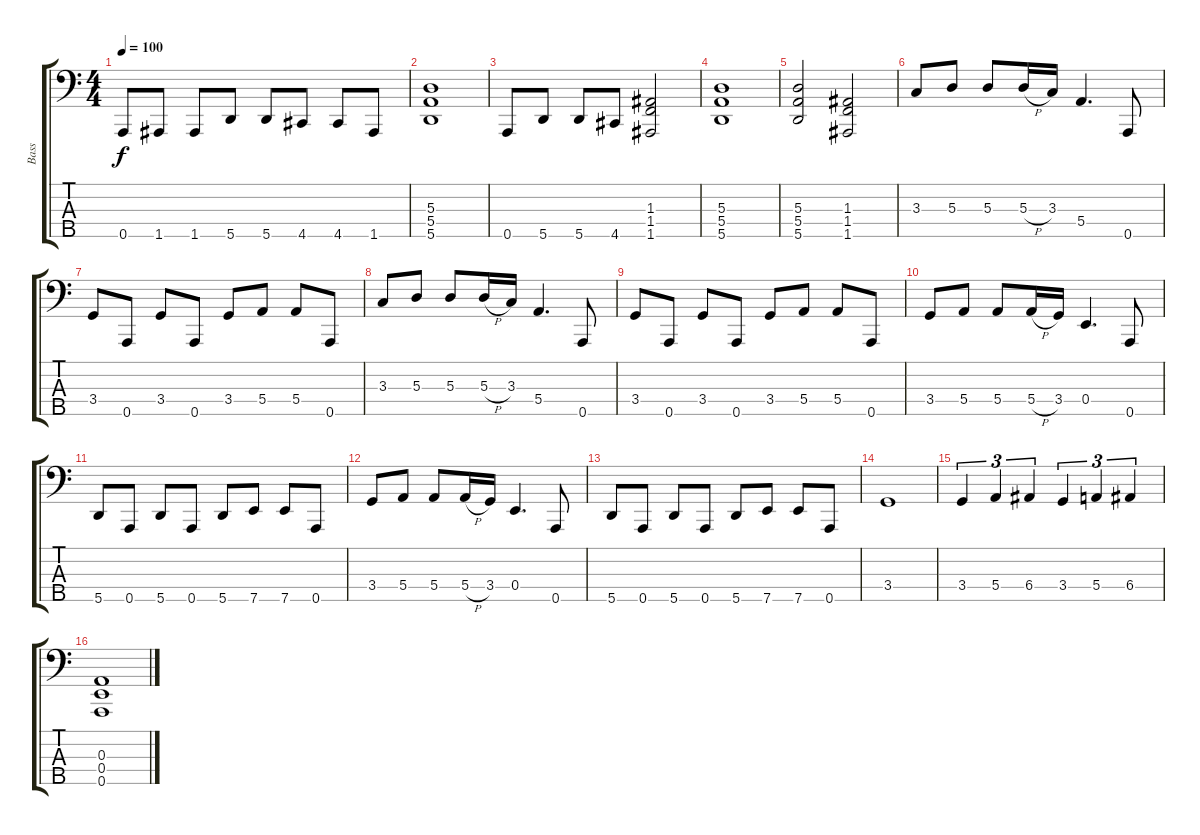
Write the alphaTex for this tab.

\track ("Bass" "Bass") {instrument electricbasspick}
\staff {score tabs}
\tuning (Gb2 D2 A1 E1 A0) {hide}
\ts (4 4)
\tempo 100
\clef f4
\ks c
0.5.8{dy f} 1.5.8 1.5.8 5.5.8 5.5.8 4.5.8 4.5.8 1.5.8 |
(5.3 5.4 5.5).1 |
0.5.8 5.5.8 5.5.8 4.5.8 (1.3 1.4 1.5).2 |
(5.3 5.4 5.5).1 |
(5.3 5.4 5.5).2 (1.3 1.4 1.5).2 |
3.3.8 5.3.8 5.3.8 5.3{h}.16 3.3.16 5.4.4{d} 0.5.8 |
3.4.8 0.5.8 3.4.8 0.5.8 3.4.8 5.4.8 5.4.8 0.5.8 |
3.3.8 5.3.8 5.3.8 5.3{h}.16 3.3.16 5.4.4{d} 0.5.8 |
3.4.8 0.5.8 3.4.8 0.5.8 3.4.8 5.4.8 5.4.8 0.5.8 |
3.4.8 5.4.8 5.4.8 5.4{h}.16 3.4.16 0.4.4{d} 0.5.8 |
5.5.8 0.5.8 5.5.8 0.5.8 5.5.8 7.5.8 7.5.8 0.5.8 |
3.4.8 5.4.8 5.4.8 5.4{h}.16 3.4.16 0.4.4{d} 0.5.8 |
5.5.8 0.5.8 5.5.8 0.5.8 5.5.8 7.5.8 7.5.8 0.5.8 |
3.4.1 |
3.4.4{tu (3 2)} 5.4.4{tu (3 2)} 6.4.4{tu (3 2)} 3.4.4{tu (3 2)} 5.4.4{tu (3 2)} 6.4.4{tu (3 2)} |
(0.3 0.4 0.5).1
